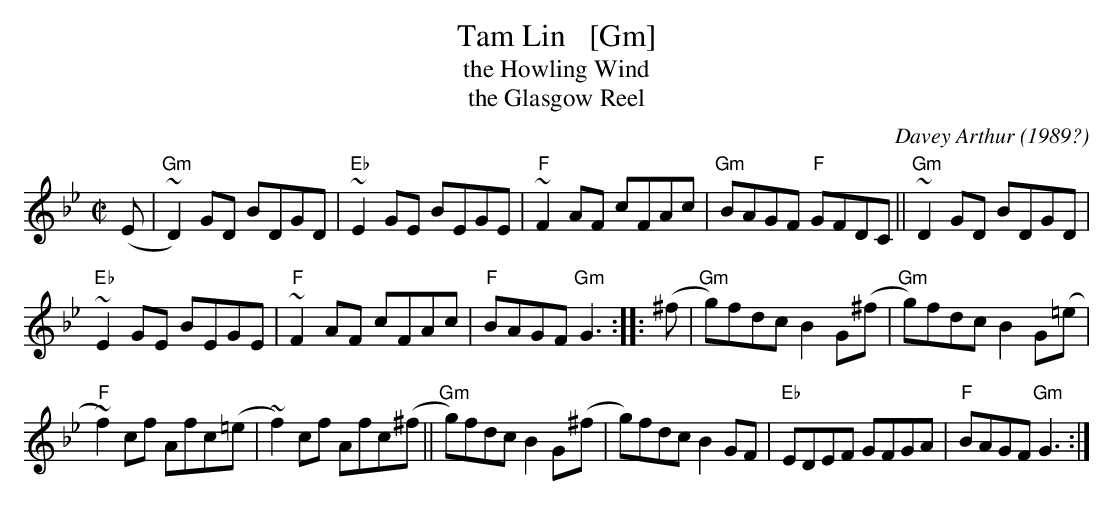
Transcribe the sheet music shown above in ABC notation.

X:1
T: Tam Lin   [Gm]
T: the Howling Wind
T: the Glasgow Reel
C: Davey Arthur
O: 1989?
M: C|
L: 1/8
K: Gm
(E |\
"Gm"~D2) GD BDGD | "Eb"~E2 GE BEGE | "F"~F2 AF cFAc | "Gm"BAGF "F"GFDC || "Gm"~D2 GD BDGD |
"Eb"~E2 GE BEGE | "F"~F2 AF cFAc | "F"BAGF "Gm"G3 :: (^f | "Gm"g)fdc B2G(^f | "Gm"g)fdc B2G(=e |
"F"~f2)cf Afc(=e | ~f2)cf Afc(^f || "Gm"g)fdc B2G(^f | g)fdc B2GF | "Eb"EDEF GFGA | "F"BAGF "Gm"G3 :|
